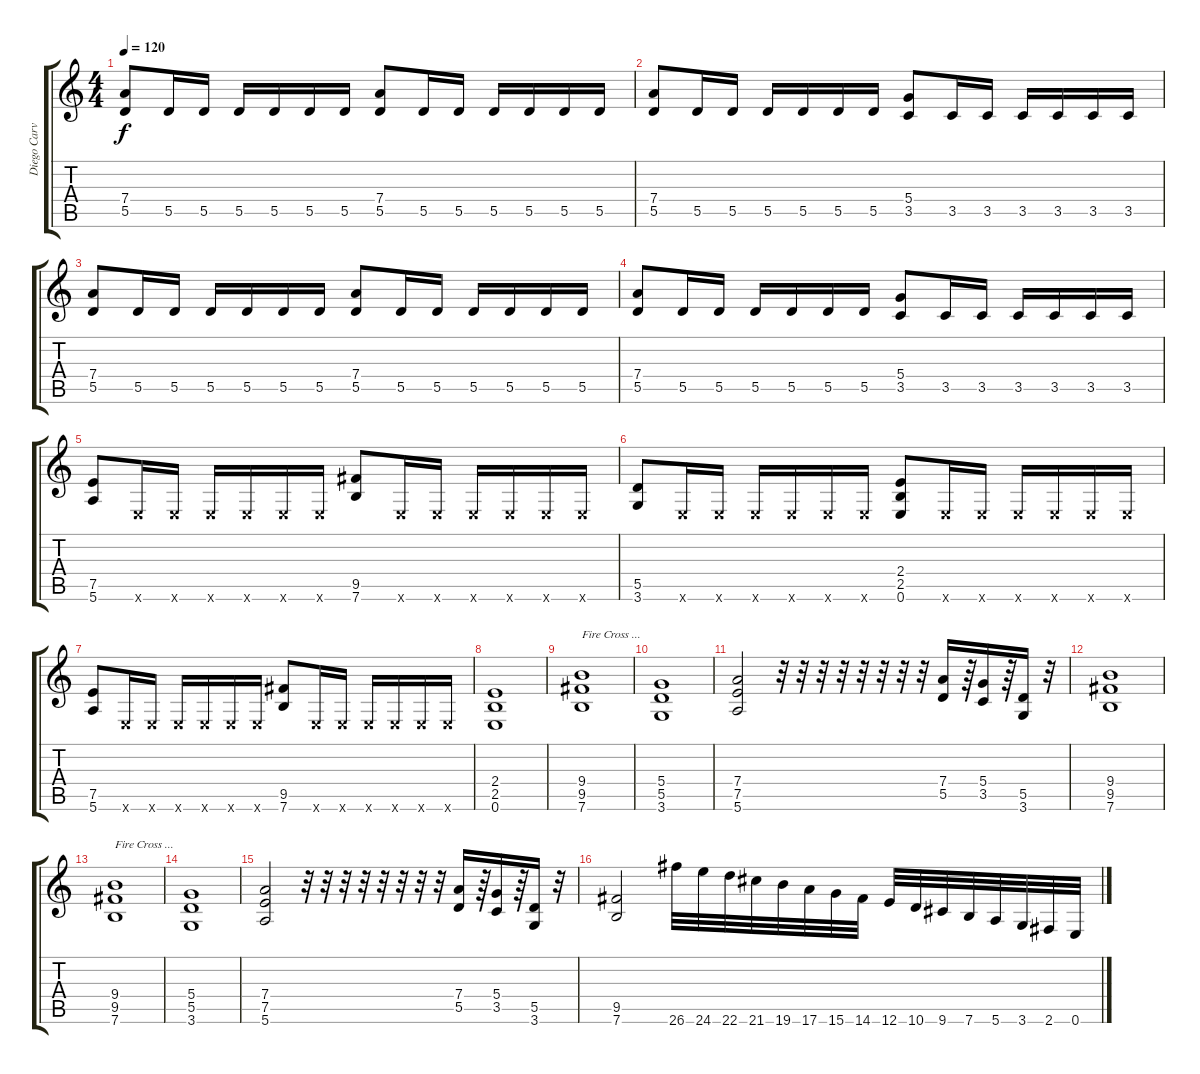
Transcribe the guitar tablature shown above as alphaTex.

\track ("Diego Carvalho (Guitar)" "Diego Carv") {instrument distortionguitar}
\staff {score tabs}
\tuning (E4 B3 G3 D3 A2 E2) {hide}
\ts (4 4)
\tempo 120
\clef g2
\ks c
(7.4 5.5).8{dy f} 5.5.16 5.5.16 5.5.16 5.5.16 5.5.16 5.5.16 (7.4 5.5).8 5.5.16 5.5.16 5.5.16 5.5.16 5.5.16 5.5.16 |
(7.4 5.5).8 5.5.16 5.5.16 5.5.16 5.5.16 5.5.16 5.5.16 (5.4 3.5).8 3.5.16 3.5.16 3.5.16 3.5.16 3.5.16 3.5.16 |
(7.4 5.5).8 5.5.16 5.5.16 5.5.16 5.5.16 5.5.16 5.5.16 (7.4 5.5).8 5.5.16 5.5.16 5.5.16 5.5.16 5.5.16 5.5.16 |
(7.4 5.5).8 5.5.16 5.5.16 5.5.16 5.5.16 5.5.16 5.5.16 (5.4 3.5).8 3.5.16 3.5.16 3.5.16 3.5.16 3.5.16 3.5.16 |
(7.5 5.6).8 0.6{x}.16 0.6{x}.16 0.6{x}.16 0.6{x}.16 0.6{x}.16 0.6{x}.16 (9.5 7.6).8 0.6{x}.16 0.6{x}.16 0.6{x}.16 0.6{x}.16 0.6{x}.16 0.6{x}.16 |
(5.5 3.6).8 0.6{x}.16 0.6{x}.16 0.6{x}.16 0.6{x}.16 0.6{x}.16 0.6{x}.16 (2.4 2.5 0.6).8 0.6{x}.16 0.6{x}.16 0.6{x}.16 0.6{x}.16 0.6{x}.16 0.6{x}.16 |
(7.5 5.6).8 0.6{x}.16 0.6{x}.16 0.6{x}.16 0.6{x}.16 0.6{x}.16 0.6{x}.16 (9.5 7.6).8 0.6{x}.16 0.6{x}.16 0.6{x}.16 0.6{x}.16 0.6{x}.16 0.6{x}.16 |
(2.4 2.5 0.6).1 |
(9.4 9.5 7.6).1{txt "Fire Cross ..."} |
(5.4 5.5 3.6).1 |
(7.4 7.5 5.6).2 r.32 r.32 r.32 r.32 r.32 r.32 r.32 r.32 (7.4 5.5).16 r.64 (5.4 3.5).16 r.64 (5.5 3.6).16 r.32 |
(9.4 9.5 7.6).1 |
(9.4 9.5 7.6).1{txt "Fire Cross ..."} |
(5.4 5.5 3.6).1 |
(7.4 7.5 5.6).2 r.32 r.32 r.32 r.32 r.32 r.32 r.32 r.32 (7.4 5.5).16 r.64 (5.4 3.5).16 r.64 (5.5 3.6).16 r.32 |
(9.5 7.6).2 26.6.32 24.6.32 22.6.32 21.6.32 19.6.32 17.6.32 15.6.32 14.6.32 12.6.32 10.6.32 9.6.32 7.6.32 5.6.32 3.6.32 2.6.32 0.6.32
